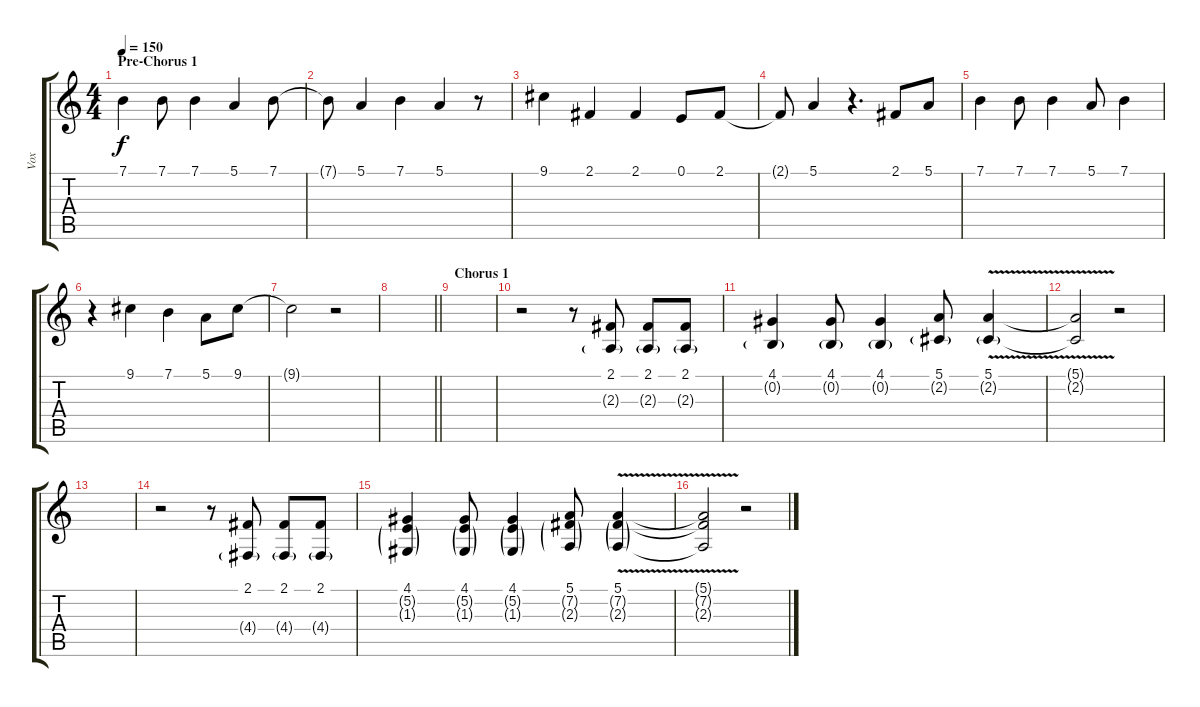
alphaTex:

\track ("Vox" "Vox") {instrument lead1square}
\staff {score tabs}
\tuning (E4 B3 G3 D3 A2 E2) {hide}
\ts (4 4)
\section ("" "Pre-Chorus 1")
\tempo 150
\clef g2
\ks c
7.1.4{dy f} 7.1.8 7.1.4 5.1.4 7.1.8 |
7.1{t}.8 5.1.4 7.1.4 5.1.4 r.8 |
9.1.4 2.1.4 2.1.4 0.1.8 2.1.8 |
2.1{t}.8 5.1.4 r.4{d} 2.1.8 5.1.8 |
7.1.4 7.1.8 7.1.4 5.1.8 7.1.4 |
r.4 9.1.4 7.1.4 5.1.8 9.1.8 |
9.1{t}.2 r.2 |
\barLineRight lightlight
|
\section ("" "Chorus 1")
|
r.2 r.8 (2.1 2.3{g}).8 (2.1 2.3{g}).8 (2.1 2.3{g}).8 |
(4.1 0.2{g}).4 (4.1 0.2{g}).8 (4.1 0.2{g}).4 (5.1 2.2{g}).8 (5.1{v} 2.2{v g}).4 |
(5.1{t} 2.2{t}).2 r.2 |
|
r.2 r.8 (2.1 4.4{g}).8 (2.1 4.4{g}).8 (2.1 4.4{g}).8 |
(4.1 5.2{g} 1.3{g}).4 (4.1 5.2{g} 1.3{g}).8 (4.1 5.2{g} 1.3{g}).4 (5.1 7.2{g} 2.3{g}).8 (5.1 7.2{v g} 2.3{g}).4 |
(5.1{t} 7.2{t} 2.3{t}).2 r.2
